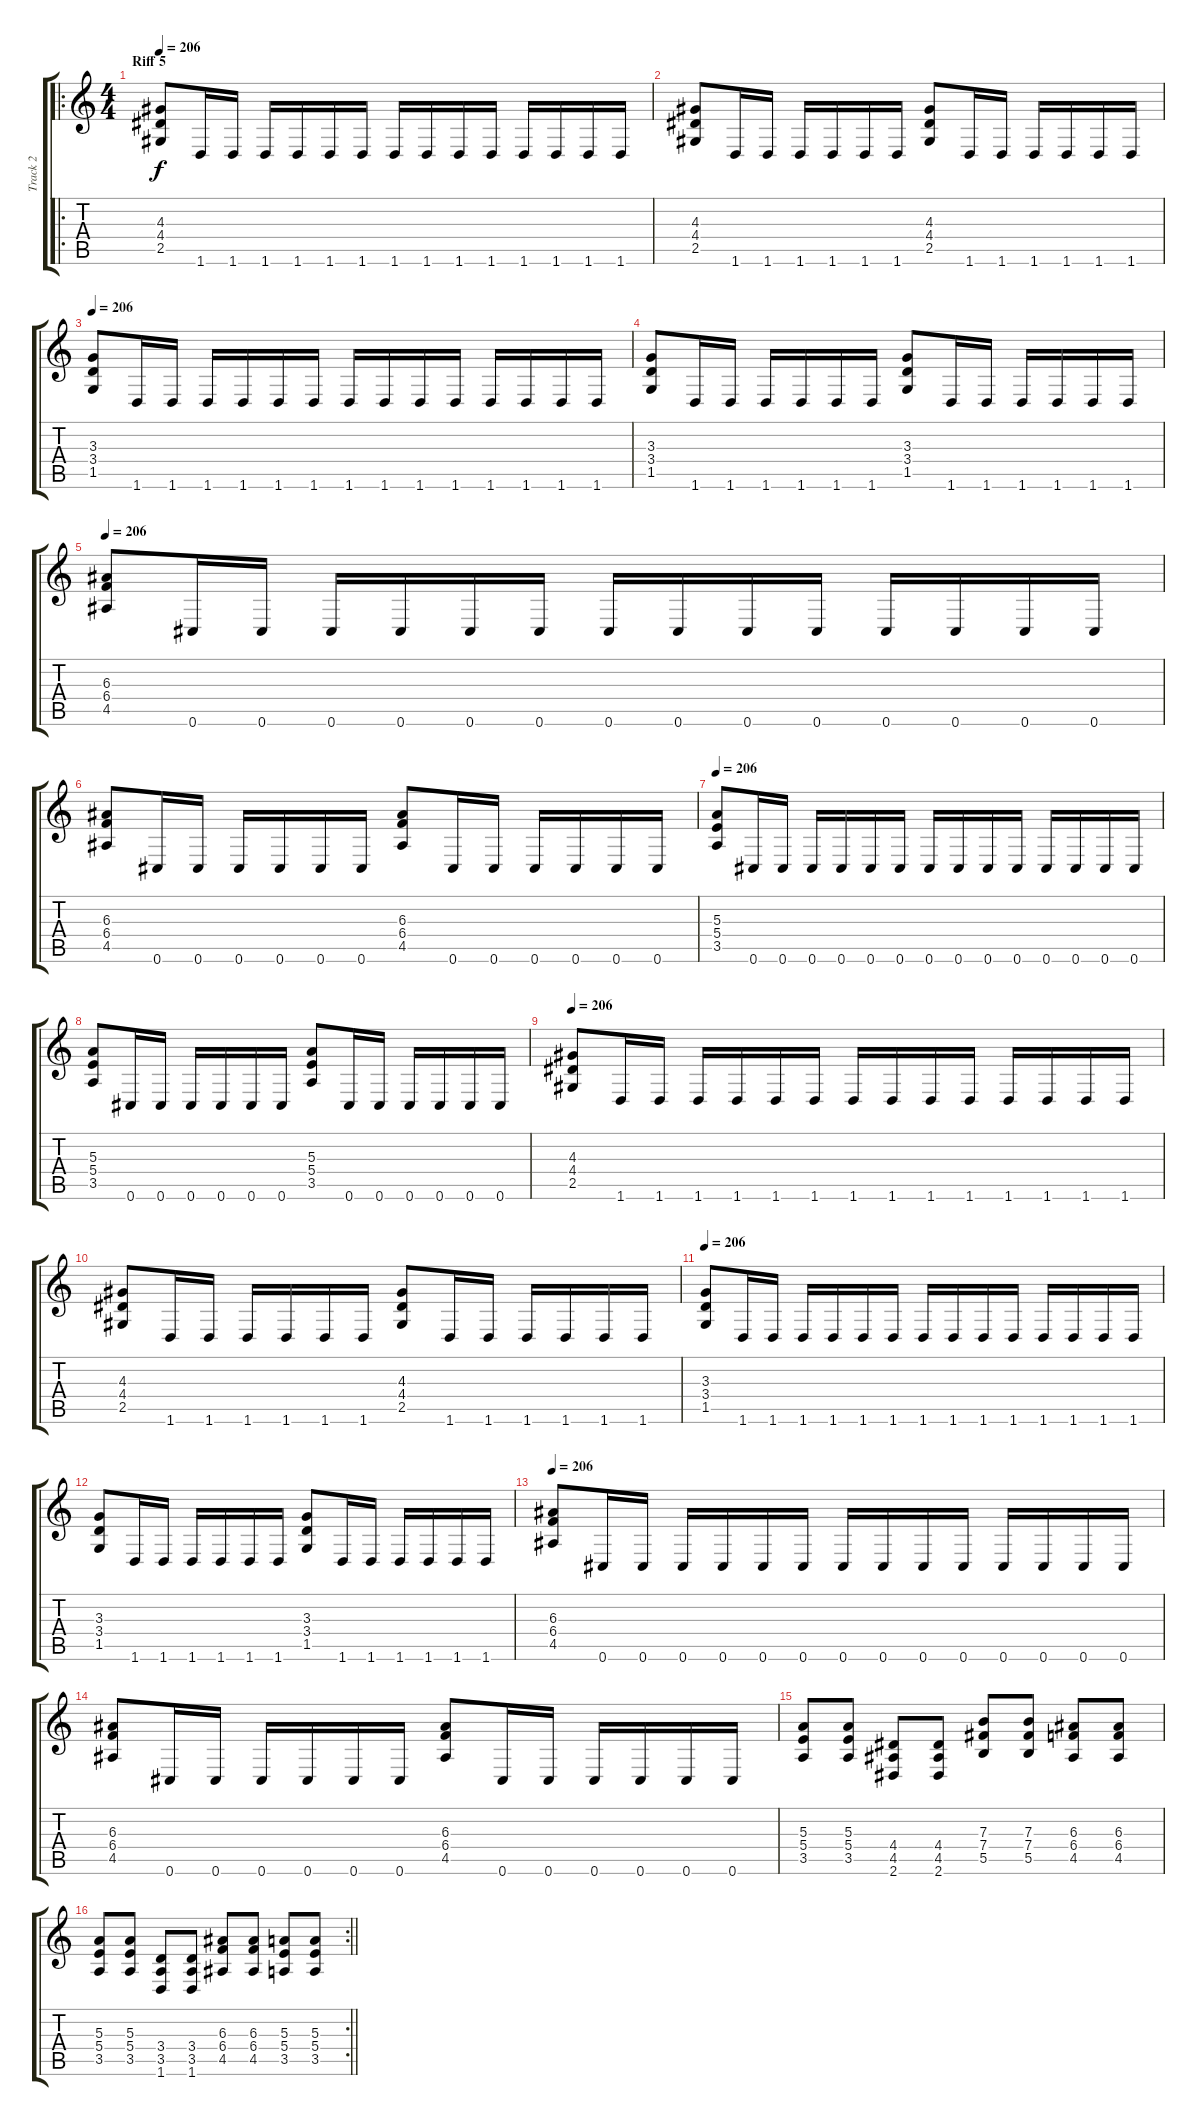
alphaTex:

\track ("Track 2" "Track 2") {instrument distortionguitar}
\staff {score tabs}
\tuning (Db4 Ab3 E3 B2 Gb2 Db2) {hide}
\ro
\ts (4 4)
\section ("" "Riff 5")
\tempo 206
\clef g2
\ks c
(4.3 4.4 2.5).8{dy f} 1.6.16 1.6.16 1.6.16 1.6.16 1.6.16 1.6.16 1.6.16 1.6.16 1.6.16 1.6.16 1.6.16 1.6.16 1.6.16 1.6.16 |
(4.3 4.4 2.5).8 1.6.16 1.6.16 1.6.16 1.6.16 1.6.16 1.6.16 (4.3 4.4 2.5).8 1.6.16 1.6.16 1.6.16 1.6.16 1.6.16 1.6.16 |
\tempo 206
(3.3 3.4 1.5).8 1.6.16 1.6.16 1.6.16 1.6.16 1.6.16 1.6.16 1.6.16 1.6.16 1.6.16 1.6.16 1.6.16 1.6.16 1.6.16 1.6.16 |
(3.3 3.4 1.5).8 1.6.16 1.6.16 1.6.16 1.6.16 1.6.16 1.6.16 (3.3 3.4 1.5).8 1.6.16 1.6.16 1.6.16 1.6.16 1.6.16 1.6.16 |
\tempo 206
(6.3 6.4 4.5).8 0.6.16 0.6.16 0.6.16 0.6.16 0.6.16 0.6.16 0.6.16 0.6.16 0.6.16 0.6.16 0.6.16 0.6.16 0.6.16 0.6.16 |
(6.3 6.4 4.5).8 0.6.16 0.6.16 0.6.16 0.6.16 0.6.16 0.6.16 (6.3 6.4 4.5).8 0.6.16 0.6.16 0.6.16 0.6.16 0.6.16 0.6.16 |
\tempo 206
(5.3 5.4 3.5).8 0.6.16 0.6.16 0.6.16 0.6.16 0.6.16 0.6.16 0.6.16 0.6.16 0.6.16 0.6.16 0.6.16 0.6.16 0.6.16 0.6.16 |
(5.3 5.4 3.5).8 0.6.16 0.6.16 0.6.16 0.6.16 0.6.16 0.6.16 (5.3 5.4 3.5).8 0.6.16 0.6.16 0.6.16 0.6.16 0.6.16 0.6.16 |
\tempo 206
(4.3 4.4 2.5).8 1.6.16 1.6.16 1.6.16 1.6.16 1.6.16 1.6.16 1.6.16 1.6.16 1.6.16 1.6.16 1.6.16 1.6.16 1.6.16 1.6.16 |
(4.3 4.4 2.5).8 1.6.16 1.6.16 1.6.16 1.6.16 1.6.16 1.6.16 (4.3 4.4 2.5).8 1.6.16 1.6.16 1.6.16 1.6.16 1.6.16 1.6.16 |
\tempo 206
(3.3 3.4 1.5).8 1.6.16 1.6.16 1.6.16 1.6.16 1.6.16 1.6.16 1.6.16 1.6.16 1.6.16 1.6.16 1.6.16 1.6.16 1.6.16 1.6.16 |
(3.3 3.4 1.5).8 1.6.16 1.6.16 1.6.16 1.6.16 1.6.16 1.6.16 (3.3 3.4 1.5).8 1.6.16 1.6.16 1.6.16 1.6.16 1.6.16 1.6.16 |
\tempo 206
(6.3 6.4 4.5).8 0.6.16 0.6.16 0.6.16 0.6.16 0.6.16 0.6.16 0.6.16 0.6.16 0.6.16 0.6.16 0.6.16 0.6.16 0.6.16 0.6.16 |
(6.3 6.4 4.5).8 0.6.16 0.6.16 0.6.16 0.6.16 0.6.16 0.6.16 (6.3 6.4 4.5).8 0.6.16 0.6.16 0.6.16 0.6.16 0.6.16 0.6.16 |
(5.3 5.4 3.5).8 (5.3 5.4 3.5).8 (4.4 4.5 2.6).8 (4.4 4.5 2.6).8 (7.3 7.4 5.5).8 (7.3 7.4 5.5).8 (6.3 6.4 4.5).8 (6.3 6.4 4.5).8 |
\rc 2
\barLineRight lightlight
(5.3 5.4 3.5).8 (5.3 5.4 3.5).8 (3.4 3.5 1.6).8 (3.4 3.5 1.6).8 (6.3 6.4 4.5).8 (6.3 6.4 4.5).8 (5.3 5.4 3.5).8 (5.3 5.4 3.5).8
